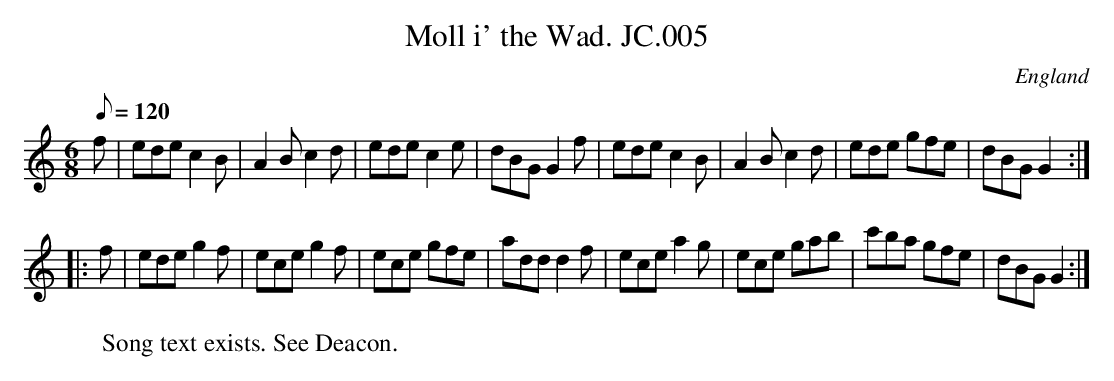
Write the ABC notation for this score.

X:1
T:Moll i' the Wad. JC.005
M:6/8
L:1/8
Q:120
O:England
K:C
f|ede c2B|A2Bc2d|ede c2e|dBGG2f|edec2B|A2Bc2d|ede gfe|dBGG2:|!
|:f|edeg2f|eceg2f|ece gfe|addd2f|ecea2g|ece gab|c'ba gfe|dBGG2:|]
W:Song text exists. See Deacon.
